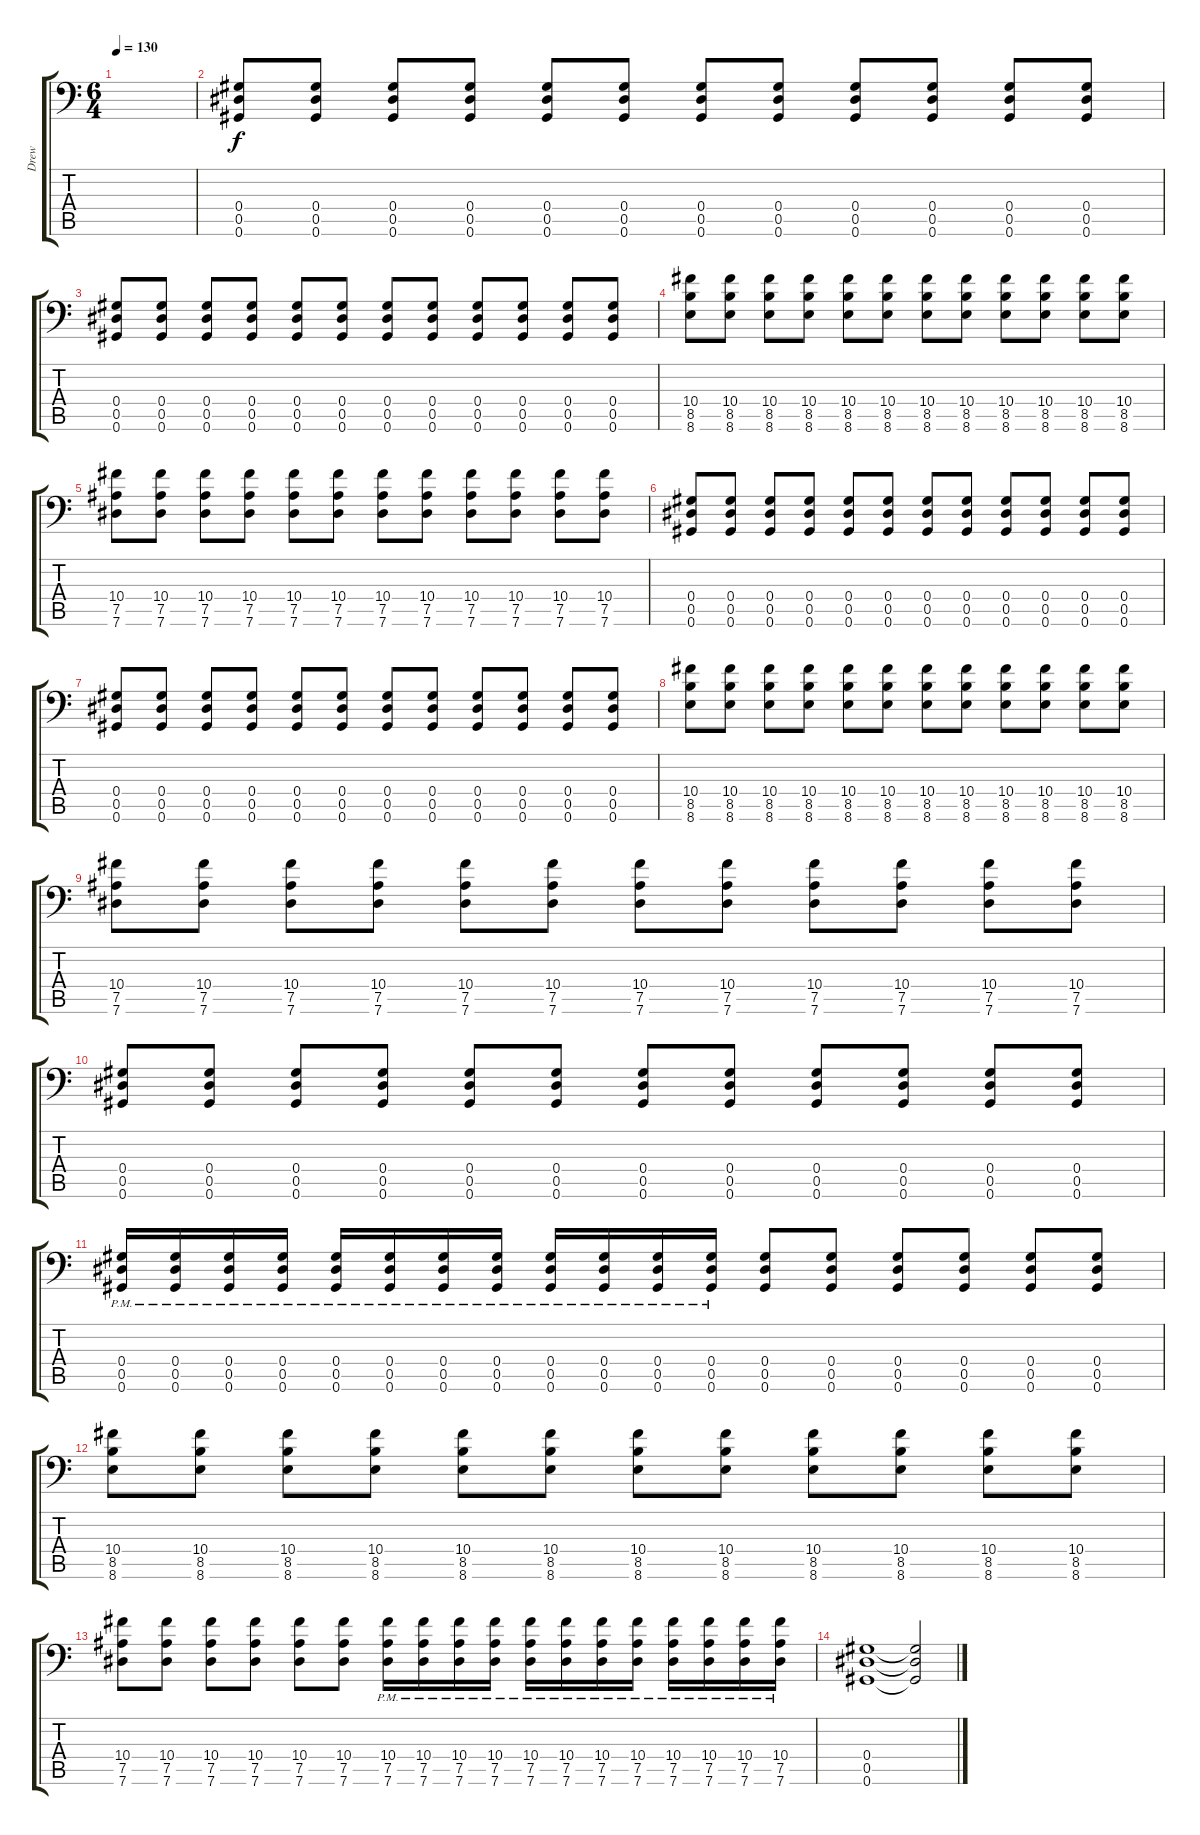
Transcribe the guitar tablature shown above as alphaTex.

\track ("Drew" "Drew") {instrument distortionguitar}
\staff {score tabs}
\tuning (Bb3 F3 Db3 Ab2 Eb2 Ab1) {hide}
\ts (6 4)
\tempo 130
\clef f4
\ks c
|
(0.4 0.5 0.6).8 (0.4 0.5 0.6).8 (0.4 0.5 0.6).8 (0.4 0.5 0.6).8 (0.4 0.5 0.6).8 (0.4 0.5 0.6).8 (0.4 0.5 0.6).8 (0.4 0.5 0.6).8 (0.4 0.5 0.6).8 (0.4 0.5 0.6).8 (0.4 0.5 0.6).8 (0.4 0.5 0.6).8 |
(0.4 0.5 0.6).8 (0.4 0.5 0.6).8 (0.4 0.5 0.6).8 (0.4 0.5 0.6).8 (0.4 0.5 0.6).8 (0.4 0.5 0.6).8 (0.4 0.5 0.6).8 (0.4 0.5 0.6).8 (0.4 0.5 0.6).8 (0.4 0.5 0.6).8 (0.4 0.5 0.6).8 (0.4 0.5 0.6).8 |
(10.4 8.5 8.6).8 (10.4 8.5 8.6).8 (10.4 8.5 8.6).8 (10.4 8.5 8.6).8 (10.4 8.5 8.6).8 (10.4 8.5 8.6).8 (10.4 8.5 8.6).8 (10.4 8.5 8.6).8 (10.4 8.5 8.6).8 (10.4 8.5 8.6).8 (10.4 8.5 8.6).8 (10.4 8.5 8.6).8 |
(10.4 7.5 7.6).8 (10.4 7.5 7.6).8 (10.4 7.5 7.6).8 (10.4 7.5 7.6).8 (10.4 7.5 7.6).8 (10.4 7.5 7.6).8 (10.4 7.5 7.6).8 (10.4 7.5 7.6).8 (10.4 7.5 7.6).8 (10.4 7.5 7.6).8 (10.4 7.5 7.6).8 (10.4 7.5 7.6).8 |
(0.4 0.5 0.6).8 (0.4 0.5 0.6).8 (0.4 0.5 0.6).8 (0.4 0.5 0.6).8 (0.4 0.5 0.6).8 (0.4 0.5 0.6).8 (0.4 0.5 0.6).8 (0.4 0.5 0.6).8 (0.4 0.5 0.6).8 (0.4 0.5 0.6).8 (0.4 0.5 0.6).8 (0.4 0.5 0.6).8 |
(0.4 0.5 0.6).8 (0.4 0.5 0.6).8 (0.4 0.5 0.6).8 (0.4 0.5 0.6).8 (0.4 0.5 0.6).8 (0.4 0.5 0.6).8 (0.4 0.5 0.6).8 (0.4 0.5 0.6).8 (0.4 0.5 0.6).8 (0.4 0.5 0.6).8 (0.4 0.5 0.6).8 (0.4 0.5 0.6).8 |
(10.4 8.5 8.6).8 (10.4 8.5 8.6).8 (10.4 8.5 8.6).8 (10.4 8.5 8.6).8 (10.4 8.5 8.6).8 (10.4 8.5 8.6).8 (10.4 8.5 8.6).8 (10.4 8.5 8.6).8 (10.4 8.5 8.6).8 (10.4 8.5 8.6).8 (10.4 8.5 8.6).8 (10.4 8.5 8.6).8 |
(10.4 7.5 7.6).8 (10.4 7.5 7.6).8 (10.4 7.5 7.6).8 (10.4 7.5 7.6).8 (10.4 7.5 7.6).8 (10.4 7.5 7.6).8 (10.4 7.5 7.6).8 (10.4 7.5 7.6).8 (10.4 7.5 7.6).8 (10.4 7.5 7.6).8 (10.4 7.5 7.6).8 (10.4 7.5 7.6).8 |
(0.4 0.5 0.6).8 (0.4 0.5 0.6).8 (0.4 0.5 0.6).8 (0.4 0.5 0.6).8 (0.4 0.5 0.6).8 (0.4 0.5 0.6).8 (0.4 0.5 0.6).8 (0.4 0.5 0.6).8 (0.4 0.5 0.6).8 (0.4 0.5 0.6).8 (0.4 0.5 0.6).8 (0.4 0.5 0.6).8 |
(0.4{pm} 0.5{pm} 0.6{pm}).16 (0.4{pm} 0.5{pm} 0.6{pm}).16 (0.4{pm} 0.5{pm} 0.6{pm}).16 (0.4{pm} 0.5{pm} 0.6{pm}).16 (0.4{pm} 0.5{pm} 0.6{pm}).16 (0.4{pm} 0.5{pm} 0.6{pm}).16 (0.4{pm} 0.5{pm} 0.6{pm}).16 (0.4{pm} 0.5{pm} 0.6{pm}).16 (0.4{pm} 0.5{pm} 0.6{pm}).16 (0.4{pm} 0.5{pm} 0.6{pm}).16 (0.4{pm} 0.5{pm} 0.6{pm}).16 (0.4{pm} 0.5{pm} 0.6{pm}).16 (0.4 0.5 0.6).8 (0.4 0.5 0.6).8 (0.4 0.5 0.6).8 (0.4 0.5 0.6).8 (0.4 0.5 0.6).8 (0.4 0.5 0.6).8 |
(10.4 8.5 8.6).8 (10.4 8.5 8.6).8 (10.4 8.5 8.6).8 (10.4 8.5 8.6).8 (10.4 8.5 8.6).8 (10.4 8.5 8.6).8 (10.4 8.5 8.6).8 (10.4 8.5 8.6).8 (10.4 8.5 8.6).8 (10.4 8.5 8.6).8 (10.4 8.5 8.6).8 (10.4 8.5 8.6).8 |
(10.4 7.5 7.6).8 (10.4 7.5 7.6).8 (10.4 7.5 7.6).8 (10.4 7.5 7.6).8 (10.4 7.5 7.6).8 (10.4 7.5 7.6).8 (10.4{pm} 7.5{pm} 7.6{pm}).16 (10.4{pm} 7.5{pm} 7.6{pm}).16 (10.4{pm} 7.5{pm} 7.6{pm}).16 (10.4{pm} 7.5{pm} 7.6{pm}).16 (10.4{pm} 7.5{pm} 7.6{pm}).16 (10.4{pm} 7.5{pm} 7.6{pm}).16 (10.4{pm} 7.5{pm} 7.6{pm}).16 (10.4{pm} 7.5{pm} 7.6{pm}).16 (10.4{pm} 7.5{pm} 7.6{pm}).16 (10.4{pm} 7.5{pm} 7.6{pm}).16 (10.4{pm} 7.5{pm} 7.6{pm}).16 (10.4{pm} 7.5{pm} 7.6{pm}).16 |
(0.4 0.5 0.6).1 (0.4{t} 0.5{t} 0.6{t}).2
